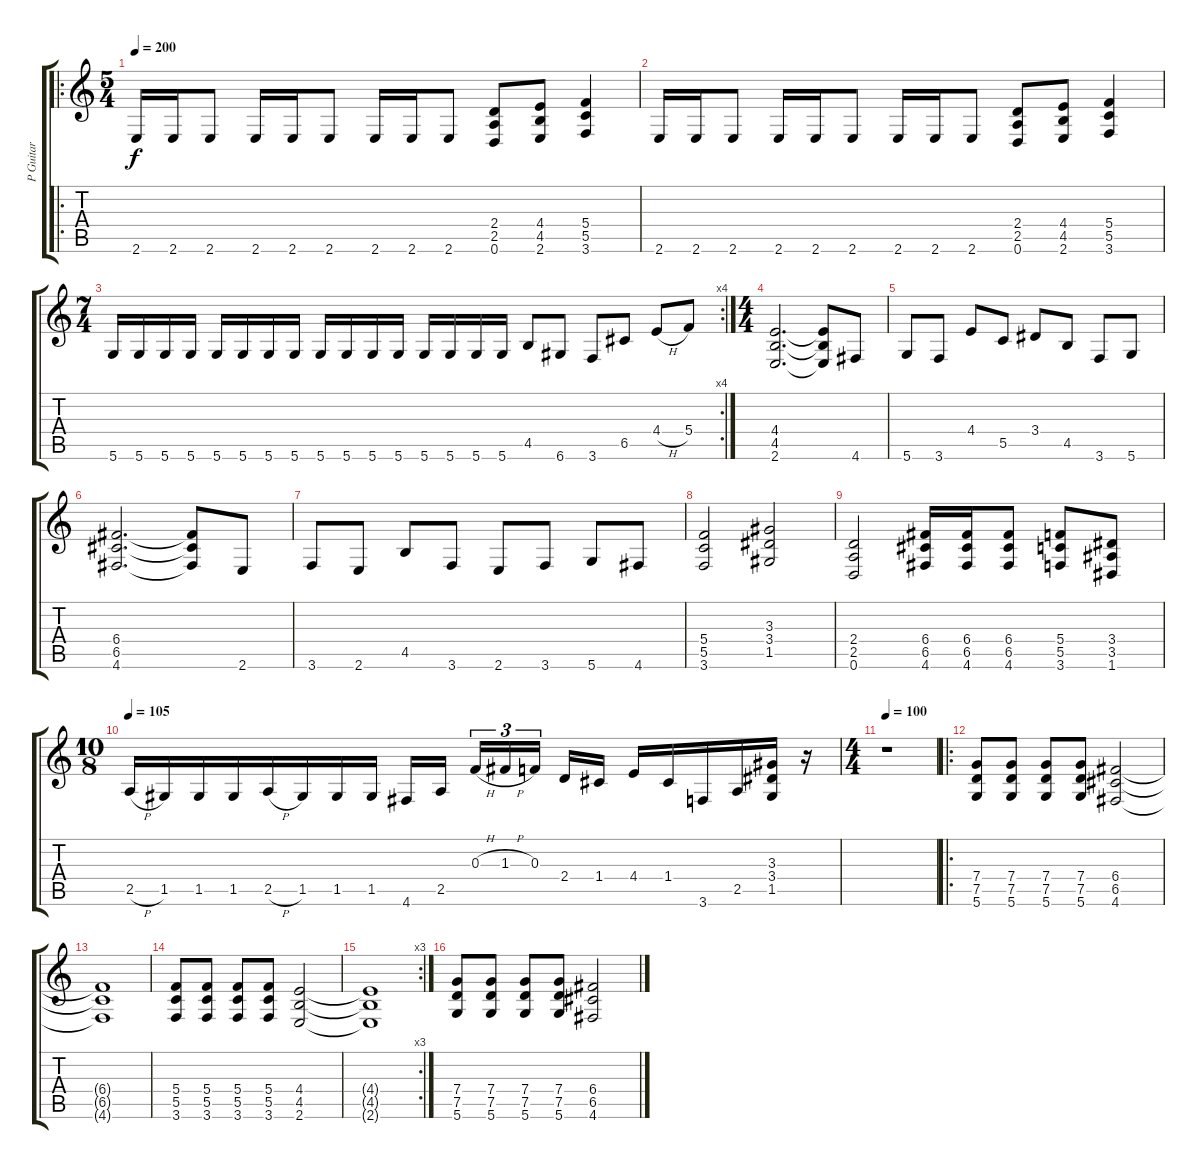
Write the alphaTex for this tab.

\track ("P Guitar" "P Guitar") {instrument distortionguitar}
\staff {score tabs}
\tuning (D4 A3 F3 C3 G2 D2) {hide}
\ro
\ts (5 4)
\tempo 200
\clef g2
\ks c
2.6.16{dy f} 2.6.16 2.6.8 2.6.16 2.6.16 2.6.8 2.6.16 2.6.16 2.6.8 (2.4 2.5 0.6).8 (4.4 4.5 2.6).8 (5.4 5.5 3.6).4 |
2.6.16 2.6.16 2.6.8 2.6.16 2.6.16 2.6.8 2.6.16 2.6.16 2.6.8 (2.4 2.5 0.6).8 (4.4 4.5 2.6).8 (5.4 5.5 3.6).4 |
\rc 4
\ts (7 4)
5.6.16 5.6.16 5.6.16 5.6.16 5.6.16 5.6.16 5.6.16 5.6.16 5.6.16 5.6.16 5.6.16 5.6.16 5.6.16 5.6.16 5.6.16 5.6.16 4.5.8 6.6.8 3.6.8 6.5.8 4.4{h}.8 5.4.8 |
\ts (4 4)
(4.4 4.5 2.6).2{d} (4.4{t} 4.5{t} 2.6{t}).8 4.6.8 |
5.6.8 3.6.8 4.4.8 5.5.8 3.4.8 4.5.8 3.6.8 5.6.8 |
(6.4 6.5 4.6).2{d} (6.4{t} 6.5{t} 4.6{t}).8 2.6.8 |
3.6.8 2.6.8 4.5.8 3.6.8 2.6.8 3.6.8 5.6.8 4.6.8 |
(5.4 5.5 3.6).2 (3.3 3.4 1.5).2 |
(2.4 2.5 0.6).2 (6.4 6.5 4.6).16 (6.4 6.5 4.6).16 (6.4 6.5 4.6).8 (5.4 5.5 3.6).8 (3.4 3.5 1.6).8 |
\ts (10 8)
\tempo 105
2.5{h}.16 1.5.16 1.5.16 1.5.16 2.5{h}.16 1.5.16 1.5.16 1.5.16 4.6.16 2.5.16 0.3{h}.16{tu (3 2)} 1.3{h}.16{tu (3 2)} 0.3.16{tu (3 2)} 2.4.16 1.4.16 4.4.16 1.4.16 3.6.16 2.5.16 (3.3 3.4 1.5).16 r.16 |
\ts (4 4)
\tempo 100
r.1 |
\ro
(7.4 7.5 5.6).8 (7.4 7.5 5.6).8 (7.4 7.5 5.6).8 (7.4 7.5 5.6).8 (6.4 6.5 4.6).2 |
(6.4{t} 6.5{t} 4.6{t}).1 |
(5.4 5.5 3.6).8 (5.4 5.5 3.6).8 (5.4 5.5 3.6).8 (5.4 5.5 3.6).8 (4.4 4.5 2.6).2 |
\rc 3
(4.4{t} 4.5{t} 2.6{t}).1 |
(7.4 7.5 5.6).8 (7.4 7.5 5.6).8 (7.4 7.5 5.6).8 (7.4 7.5 5.6).8 (6.4 6.5 4.6).2
